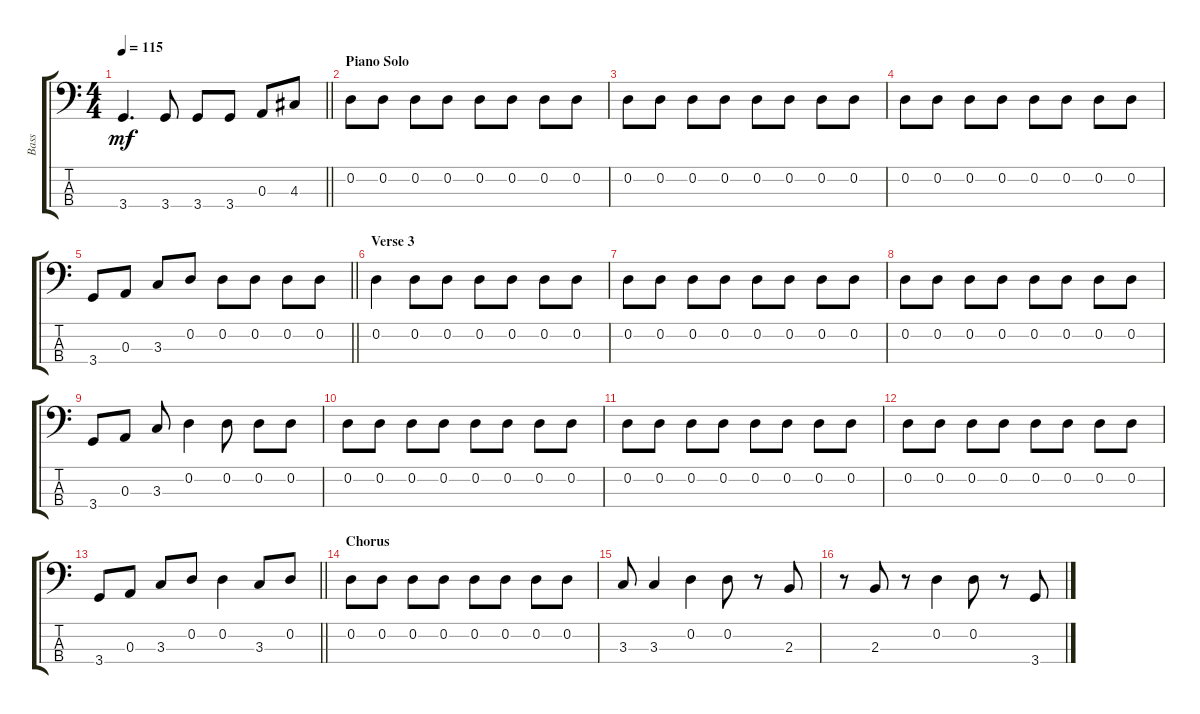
\track ("Bass" "Bass") {instrument electricbassfinger}
\staff {score tabs}
\tuning (G2 D2 A1 E1) {hide}
\ts (4 4)
\tempo 115
\clef f4
\barLineRight lightlight
\ks c
3.4.4{d dy mf} 3.4.8 3.4.8 3.4.8 0.3.8 4.3.8 |
\section ("" "Piano Solo")
0.2.8 0.2.8 0.2.8 0.2.8 0.2.8 0.2.8 0.2.8 0.2.8 |
0.2.8 0.2.8 0.2.8 0.2.8 0.2.8 0.2.8 0.2.8 0.2.8 |
0.2.8 0.2.8 0.2.8 0.2.8 0.2.8 0.2.8 0.2.8 0.2.8 |
\barLineRight lightlight
3.4.8 0.3.8 3.3.8 0.2.8 0.2.8 0.2.8 0.2.8 0.2.8 |
\section ("" "Verse 3")
0.2.4 0.2.8 0.2.8 0.2.8 0.2.8 0.2.8 0.2.8 |
0.2.8 0.2.8 0.2.8 0.2.8 0.2.8 0.2.8 0.2.8 0.2.8 |
0.2.8 0.2.8 0.2.8 0.2.8 0.2.8 0.2.8 0.2.8 0.2.8 |
3.4.8 0.3.8 3.3.8 0.2.4 0.2.8 0.2.8 0.2.8 |
0.2.8 0.2.8 0.2.8 0.2.8 0.2.8 0.2.8 0.2.8 0.2.8 |
0.2.8 0.2.8 0.2.8 0.2.8 0.2.8 0.2.8 0.2.8 0.2.8 |
0.2.8 0.2.8 0.2.8 0.2.8 0.2.8 0.2.8 0.2.8 0.2.8 |
\barLineRight lightlight
3.4.8 0.3.8 3.3.8 0.2.8 0.2.4 3.3.8 0.2.8 |
\section ("" "Chorus")
0.2.8 0.2.8 0.2.8 0.2.8 0.2.8 0.2.8 0.2.8 0.2.8 |
3.3.8 3.3.4 0.2.4 0.2.8 r.8 2.3.8 |
r.8 2.3.8 r.8 0.2.4 0.2.8 r.8 3.4.8
